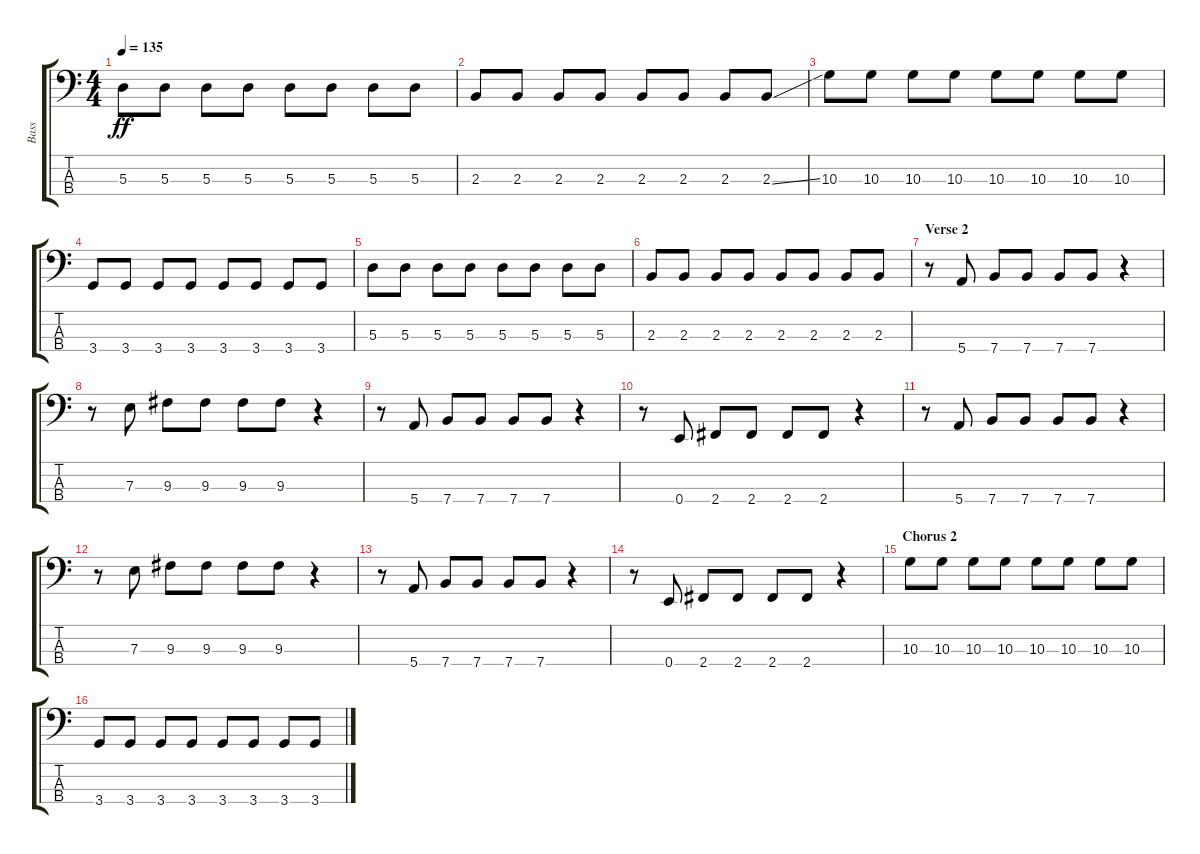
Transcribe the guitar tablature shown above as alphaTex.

\track ("Bass" "Bass") {instrument electricbasspick}
\staff {score tabs}
\tuning (G2 D2 A1 E1) {hide}
\ts (4 4)
\tempo 135
\clef f4
\ks c
5.3.8{dy ff} 5.3.8 5.3.8 5.3.8 5.3.8 5.3.8 5.3.8 5.3.8 |
2.3.8 2.3.8 2.3.8 2.3.8 2.3.8 2.3.8 2.3.8 2.3{ss}.8 |
10.3.8 10.3.8 10.3.8 10.3.8 10.3.8 10.3.8 10.3.8 10.3.8 |
3.4.8 3.4.8 3.4.8 3.4.8 3.4.8 3.4.8 3.4.8 3.4.8 |
5.3.8 5.3.8 5.3.8 5.3.8 5.3.8 5.3.8 5.3.8 5.3.8 |
2.3.8 2.3.8 2.3.8 2.3.8 2.3.8 2.3.8 2.3.8 2.3.8 |
\section ("" "Verse 2")
r.8 5.4.8 7.4.8 7.4.8 7.4.8 7.4.8 r.4 |
r.8 7.3.8 9.3.8 9.3.8 9.3.8 9.3.8 r.4 |
r.8 5.4.8 7.4.8 7.4.8 7.4.8 7.4.8 r.4 |
r.8 0.4.8 2.4.8 2.4.8 2.4.8 2.4.8 r.4 |
r.8 5.4.8 7.4.8 7.4.8 7.4.8 7.4.8 r.4 |
r.8 7.3.8 9.3.8 9.3.8 9.3.8 9.3.8 r.4 |
r.8 5.4.8 7.4.8 7.4.8 7.4.8 7.4.8 r.4 |
r.8 0.4.8 2.4.8 2.4.8 2.4.8 2.4.8 r.4 |
\section ("" "Chorus 2")
10.3.8 10.3.8 10.3.8 10.3.8 10.3.8 10.3.8 10.3.8 10.3.8 |
3.4.8 3.4.8 3.4.8 3.4.8 3.4.8 3.4.8 3.4.8 3.4.8
